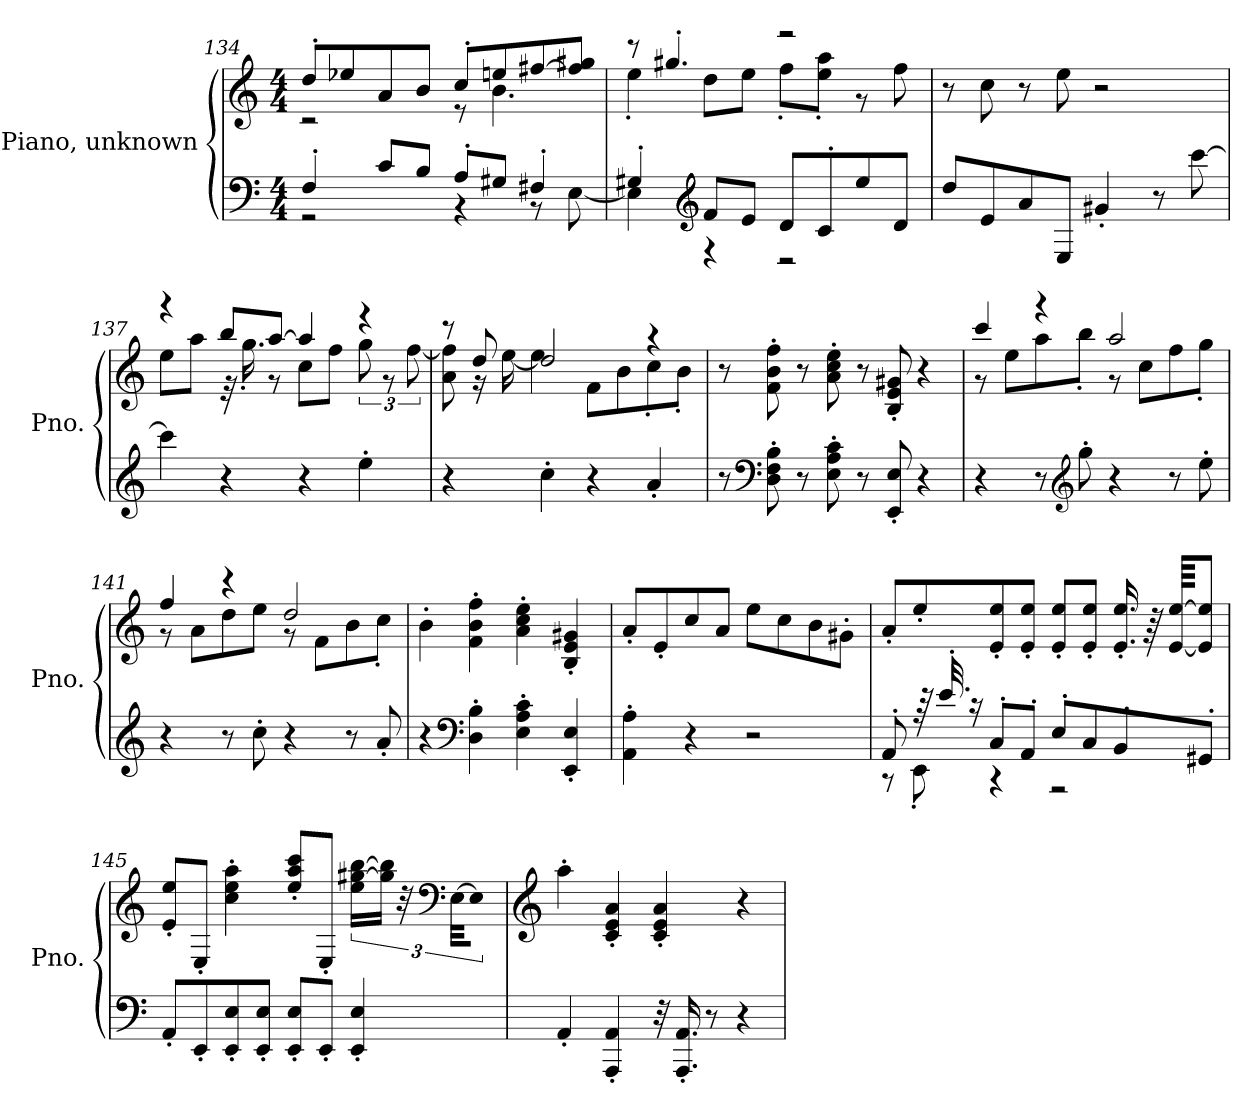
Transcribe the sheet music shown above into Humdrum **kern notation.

**kern	**kern
*part1	*part1
*staff2	*staff1
*I"Piano, unknown	*
*I'Pno.	*
*clefF4	*clefG2
*k[]	*k[]
*M4/4	*M4/4
=134	=134
*^	*^
4F'/	2r	8dd'/L	2r
.	.	8ee-X/	.
8c/L	.	8a/	.
8B/J	.	8b/J	.
8A'/L	4r	8cc'/L	8r
8G#X/J	.	8een/	4.b\
4F#X'/	8r	[8ff#X/	.
.	[8E\	8ff#/] 8gg#X/J	.
=135	=135	=135	=135
4G#X'/	4E\]	8r	4ee'\
.	.	4.gg#X'/	.
*clefG2	*	*	*
8f/L	4r	.	8dd\L
8e/J	.	.	8ee\J
8d/L	2r	2r	8ff'\L
8c'/	.	.	8ee\' 8aa\'J
8ee/	.	.	8r
8d/J	.	.	8ff\
*v	*v	*	*
*	*v	*v
!!LO:LB:g=z
=136	=136
8dd/L	8r
8e/	8cc\
8a/	8r
8E/J	8ee\
4g#X'/	2r
8r	.
[8ccc\	.
=137	=137
*	*^
4ccc\]	4r	8ee\L
.	.	8aa\J
4r	8bb/L	32r
.	.	16.gg'\
.	[8aa/J	8r
4r	4aa/]	8cc\L
.	.	8ff\J
4ee'\	4r	12gg\
.	.	12r
.	.	[12ff\
=138	=138	=138
4r	8r	8a\ 8ff\]
.	8dd/	16r
.	.	[16ee\
4cc'\	2dd/	4ee\]
4r	.	8f\L
.	.	8b\
4a'/	4r	8cc'\
.	.	8b'\J
*	*v	*v
=139	=139
8r	8r
*clefF4	*
8D\' 8F\' 8B\'	8f\' 8b\' 8ff\'
8r	8r
8E\' 8A\' 8c\'	8a\' 8cc\' 8ee\'
8r	8r
8EE/' 8E/'	8B/' 8e/' 8g#X/'
4r	4r
!!LO:LB:g=z
=140	=140
*	*^
4r	4ccc/	8r
.	.	8ee\L
8r	4r	8aa\
*clefG2	*	*
8gg'\	.	8bb'\J
4r	2aa/	8r
.	.	8cc\L
8r	.	8ff\
8ee'\	.	8gg'\J
=141	=141	=141
4r	4ff/	8r
.	.	8a\L
8r	4r	8dd\
8cc'\	.	8ee\J
4r	2dd/	8r
.	.	8f\L
8r	.	8b\
8a'/	.	8cc'\J
*	*v	*v
=142	=142
4r	4b'\
*clefF4	*
4D\' 4B\'	4f\' 4b\' 4ff\'
4E\' 4A\' 4c\'	4a\' 4cc\' 4ee\'
4EE/' 4E/'	4B/' 4e/' 4g#X/'
=143	=143
4AA\' 4A\'	8a'/L
.	8e'/
4r	8cc/
.	8a/J
2r	8ee\L
.	8cc\
.	8b\
.	8g#X'\J
!!LO:LB:g=z
=144	=144
*^	*
8AA'/	8r	8a'/L
64r	8EE'\	8ee'/
32.e'/	.	.
16r	.	.
8C'/L	4r	8e/' 8ee/'
8AA'/J	.	8e/' 8ee/'J
8E'/L	2r	8e/' 8ee/'L
8C/	.	8e/' 8ee/'J
8BB'/	.	16.e/' 16.ee/'
.	.	64r
.	.	[64e/ [64ee/KKKL
8GG#X'/J	.	8e/] 8ee/]J
*v	*v	*
=145	=145
8AA'/L	8e/' 8ee/'L
8EE'/	8E'/J
8EE/' 8E/'	4cc\' 4ee\' 4aa\'
8EE/' 8E/'J	.
8EE/' 8E/'L	8ee/' 8aa/' 8ccc/'L
8EE'/J	8E'/J
4EE/' 4E/'	24ee\ [24gg#X\ [24bb\LL
.	24gg#\] 24bb\]JJ
.	48r
*	*clefF4
.	[48E\KKL
.	8E\J]
=146	=146
*	*clefG2
4AA'/	4aa'\
4AAA/' 4AA/'	4c/' 4e/' 4a/'
32r	4c/' 4e/' 4a/'
16.AAA/' 16.AA/'	.
8r	.
4r	4r
=	=
*-	*-
